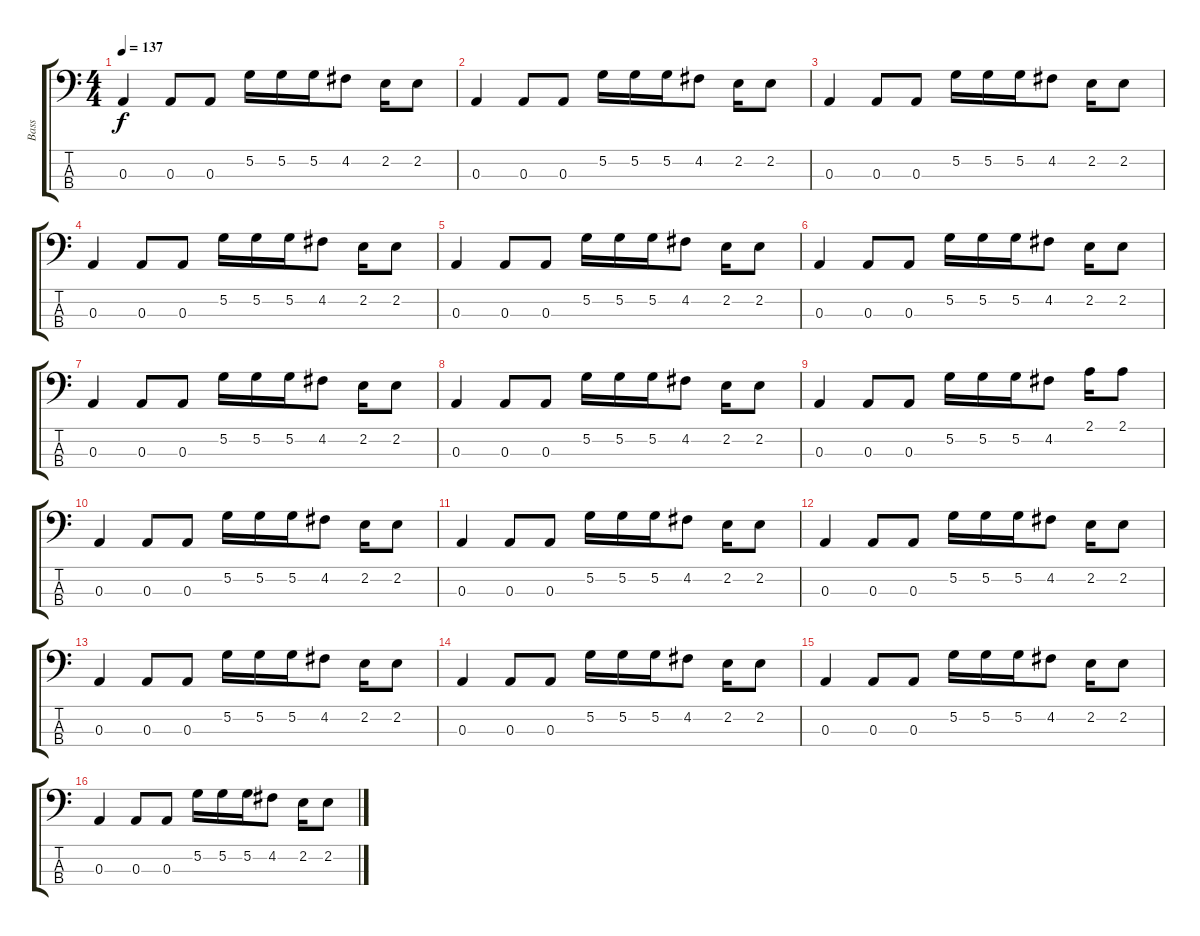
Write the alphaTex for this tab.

\track ("Bass" "Bass") {instrument electricbasspick}
\staff {score tabs}
\tuning (G2 D2 A1 E1) {hide}
\ts (4 4)
\tempo 137
\clef f4
\ks c
0.3.4{dy f} 0.3.8 0.3.8 5.2.16 5.2.16 5.2.16 4.2.8 2.2.16 2.2.8 |
0.3.4 0.3.8 0.3.8 5.2.16 5.2.16 5.2.16 4.2.8 2.2.16 2.2.8 |
0.3.4 0.3.8 0.3.8 5.2.16 5.2.16 5.2.16 4.2.8 2.2.16 2.2.8 |
0.3.4 0.3.8 0.3.8 5.2.16 5.2.16 5.2.16 4.2.8 2.2.16 2.2.8 |
0.3.4 0.3.8 0.3.8 5.2.16 5.2.16 5.2.16 4.2.8 2.2.16 2.2.8 |
0.3.4 0.3.8 0.3.8 5.2.16 5.2.16 5.2.16 4.2.8 2.2.16 2.2.8 |
0.3.4 0.3.8 0.3.8 5.2.16 5.2.16 5.2.16 4.2.8 2.2.16 2.2.8 |
0.3.4 0.3.8 0.3.8 5.2.16 5.2.16 5.2.16 4.2.8 2.2.16 2.2.8 |
0.3.4 0.3.8 0.3.8 5.2.16 5.2.16 5.2.16 4.2.8 2.1.16 2.1.8 |
0.3.4 0.3.8 0.3.8 5.2.16 5.2.16 5.2.16 4.2.8 2.2.16 2.2.8 |
0.3.4 0.3.8 0.3.8 5.2.16 5.2.16 5.2.16 4.2.8 2.2.16 2.2.8 |
0.3.4 0.3.8 0.3.8 5.2.16 5.2.16 5.2.16 4.2.8 2.2.16 2.2.8 |
0.3.4 0.3.8 0.3.8 5.2.16 5.2.16 5.2.16 4.2.8 2.2.16 2.2.8 |
0.3.4 0.3.8 0.3.8 5.2.16 5.2.16 5.2.16 4.2.8 2.2.16 2.2.8 |
0.3.4 0.3.8 0.3.8 5.2.16 5.2.16 5.2.16 4.2.8 2.2.16 2.2.8 |
0.3.4 0.3.8 0.3.8 5.2.16 5.2.16 5.2.16 4.2.8 2.2.16 2.2.8
